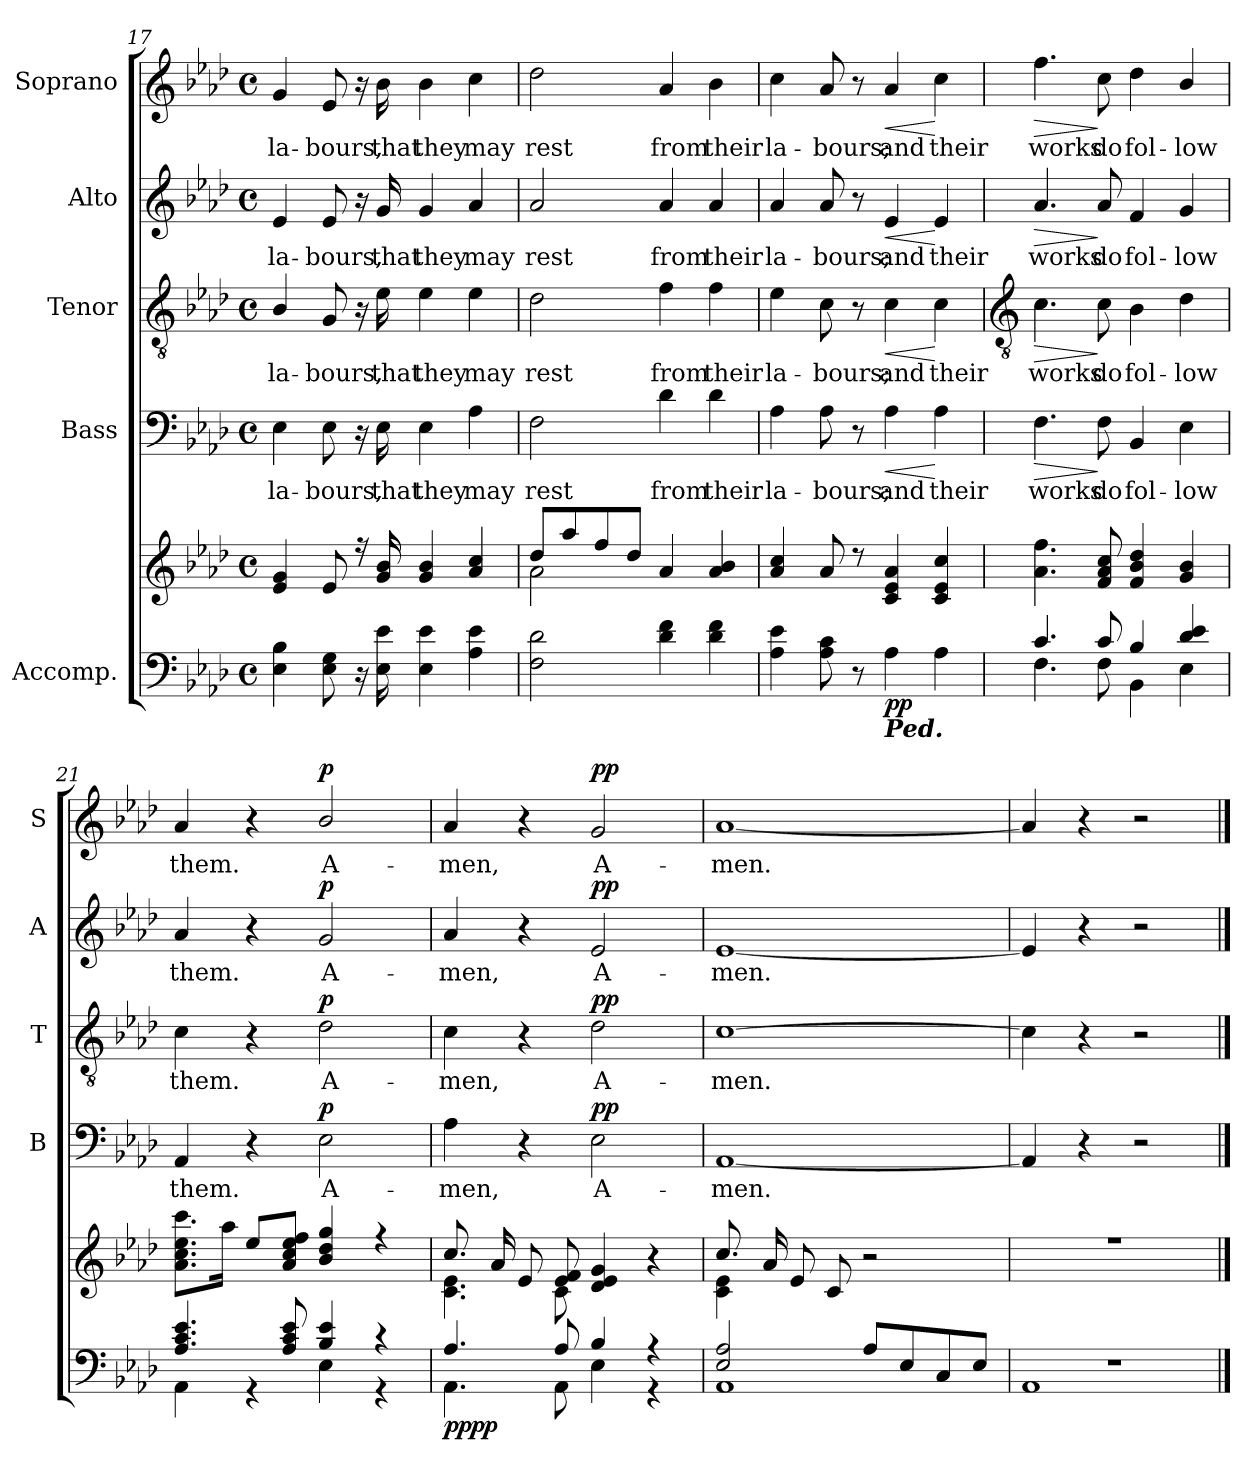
**kern	**kern	**dynam	**kern	**text	**dynam	**kern	**text	**dynam	**kern	**text	**dynam	**kern	**text	**dynam
*part5	*part5	*part5	*part4	*part4	*part4	*part3	*part3	*part3	*part2	*part2	*part2	*part1	*part1	*part1
*staff6	*staff5	*staff5/6	*staff4	*staff4	*staff4	*staff3	*staff3	*staff3	*staff2	*staff2	*staff2	*staff1	*staff1	*staff1
*I"Accomp.	*	*	*I"Bass	*	*	*I"Tenor	*	*	*I"Alto	*	*	*I"Soprano	*	*
*	*	*	*I'B	*	*	*I'T	*	*	*I'A	*	*	*I'S	*	*
*clefF4	*clefG2	*	*clefF4	*	*	*clefGv2	*	*	*clefG2	*	*	*clefG2	*	*
*k[b-e-a-d-]	*k[b-e-a-d-]	*	*k[b-e-a-d-]	*	*	*k[b-e-a-d-]	*	*	*k[b-e-a-d-]	*	*	*k[b-e-a-d-]	*	*
*A-:	*A-:	*	*A-:	*	*	*A-:	*	*	*A-:	*	*	*A-:	*	*
*M4/4	*M4/4	*	*M4/4	*	*	*M4/4	*	*	*M4/4	*	*	*M4/4	*	*
*met(c)	*met(c)	*	*met(c)	*	*	*met(c)	*	*	*met(c)	*	*	*met(c)	*	*
=17	=17	=17	=17	=17	=17	=17	=17	=17	=17	=17	=17	=17	=17	=17
*	*^	*	*	*	*	*	*	*	*	*	*	*	*	*
!	!	!	!	!	!LO:LY:b	!	!	!LO:LY:b	!	!	!LO:LY:b	!	!	!LO:LY:b	!
4E- 4B-	4e-/ 4g/	1ryy	.	4E-	la-	.	4B-/	la-	.	4e-	la-	.	4g	la-	.
!	!	!	!	!	!LO:LY:b	!	!	!LO:LY:b	!	!	!LO:LY:b	!	!	!LO:LY:b	!
8E- 8G	8e-/	.	.	8E-	-bours,	.	8G	-bours,	.	8e-	-bours,	.	8e-	-bours,	.
16r	16r	.	.	16r	.	.	16r	.	.	16r	.	.	16r	.	.
!	!	!	!	!	!LO:LY:b	!	!	!LO:LY:b	!	!	!LO:LY:b	!	!	!LO:LY:b	!
16E- 16e-	16g/ 16b-/	.	.	16E-	that	.	16e-	that	.	16g	that	.	16b-	that	.
!	!	!	!	!	!LO:LY:b	!	!	!LO:LY:b	!	!	!LO:LY:b	!	!	!LO:LY:b	!
4E- 4e-	4g/ 4b-/	.	.	4E-	they	.	4e-	they	.	4g	they	.	4b-	they	.
!	!	!	!	!	!LO:LY:b	!	!	!LO:LY:b	!	!	!LO:LY:b	!	!	!LO:LY:b	!
4A- 4e-	4a-/ 4cc/	.	.	4A-	may	.	4e-	may	.	4a-	may	.	4cc	may	.
=18	=18	=18	=18	=18	=18	=18	=18	=18	=18	=18	=18	=18	=18	=18	=18
!	!	!	!	!	!LO:LY:b	!	!	!LO:LY:b	!	!	!LO:LY:b	!	!	!LO:LY:b	!
2F 2d-	8dd-/L	2a-\	.	2F	rest	.	2d-	rest	.	2a-	rest	.	2dd-	rest	.
.	8aa-/	.	.	.	.	.	.	.	.	.	.	.	.	.	.
.	8ff/	.	.	.	.	.	.	.	.	.	.	.	.	.	.
.	8dd-/J	.	.	.	.	.	.	.	.	.	.	.	.	.	.
!	!	!	!	!	!LO:LY:b	!	!	!LO:LY:b	!	!	!LO:LY:b	!	!	!LO:LY:b	!
4d- 4f	4a-/	2ryy	.	4d-	from	.	4f	from	.	4a-	from	.	4a-	from	.
!	!	!	!	!	!LO:LY:b	!	!	!LO:LY:b	!	!	!LO:LY:b	!	!	!LO:LY:b	!
4d- 4f	4a-/ 4b-/	.	.	4d-	their	.	4f	their	.	4a-	their	.	4b-	their	.
=19	=19	=19	=19	=19	=19	=19	=19	=19	=19	=19	=19	=19	=19	=19	=19
!	!	!	!	!	!LO:LY:b	!	!	!LO:LY:b	!	!	!LO:LY:b	!	!	!LO:LY:b	!
4A- 4e-	4a-/ 4cc/	1ryy	.	4A-	la-	.	4e-	la-	.	4a-	la-	.	4cc	la-	.
!	!	!	!	!	!LO:LY:b	!	!	!LO:LY:b	!	!	!LO:LY:b	!	!	!LO:LY:b	!
8A- 8c	8a-/	.	.	8A-	-bours;	.	8c	-bours;	.	8a-	-bours;	.	8a-	-bours;	.
8r	8r	.	.	8r	.	.	8r	.	.	8r	.	.	8r	.	.
!LO:TX:b:Bi:t=Ped.	!	!	!	!	!	!	!	!	!	!	!	!	!	!	!
!	!	!	!LO:DY:b=2	!	!LO:LY:b	!LO:HP:b	!	!LO:LY:b	!LO:HP:b	!	!LO:LY:b	!LO:HP:b	!	!LO:LY:b	!LO:HP:b
!	!	!	!LO:DY:n=1:b	!	!	!	!	!	!	!	!	!	!	!	!
4A-	4c/ 4e-/ 4a-/	.	p p	4A-	and	<	4c	and	<	4e-	and	<	4a-	and	<
!	!	!	!	!	!LO:LY:b	!	!	!LO:LY:b	!	!	!LO:LY:b	!	!	!LO:LY:b	!
4A-	4c/ 4e-/ 4cc/	.	.	4A-	their	[	4c	their	[	4e-	their	[	4cc	their	[
!!LO:LB:g=z
=20	=20	=20	=20	=20	=20	=20	=20	=20	=20	=20	=20	=20	=20	=20	=20
*	*	*	*	*	*	*	*clefGv2	*	*	*	*	*	*	*	*
*^	*	*	*	*	*	*	*	*	*	*	*	*	*	*	*
!	!	!	!	!	!	!LO:LY:b	!LO:HP:b	!	!LO:LY:b	!LO:HP:b	!	!LO:LY:b	!LO:HP:b	!	!LO:LY:b	!LO:HP:b
4.c/	4.F\	4.a-\ 4.ff\	1ryy	.	4.F	works	>	4.c	works	>	4.a-	works	>	4.ff	works	>
!	!	!	!	!	!	!LO:LY:b	!	!	!LO:LY:b	!	!	!LO:LY:b	!	!	!LO:LY:b	!
8c/	8F\	8f 8a- 8cc	.	.	8F	do	]	8c	do	]	8a-	do	]	8cc	do	]
!	!	!	!	!	!	!LO:LY:b	!	!	!LO:LY:b	!	!	!LO:LY:b	!	!	!LO:LY:b	!
4B-/	4BB-\	4f 4b- 4dd-	.	.	4BB-	fol-	.	4B-	fol-	.	4f	fol-	.	4dd-	fol-	.
!	!	!	!	!	!	!LO:LY:b	!	!	!LO:LY:b	!	!	!LO:LY:b	!	!	!LO:LY:b	!
4d-/ 4e-/	4E-\	4g/ 4b-/	.	.	4E-	-low	.	4d-	-low	.	4g	-low	.	4b-/	-low	.
=21	=21	=21	=21	=21	=21	=21	=21	=21	=21	=21	=21	=21	=21	=21	=21	=21
!	!	!	!	!	!	!LO:LY:b	!	!	!LO:LY:b	!	!	!LO:LY:b	!	!	!LO:LY:b	!
4.A-/ 4.c/ 4.e-/	4AA-\	8.a-\ 8.cc\ 8.ee-\ 8.ccc\L	1ryy	.	4AA-	them.	.	4c	them.	.	4a-	them.	.	4a-	them.	.
.	.	16aa-J	.	.	.	.	.	.	.	.	.	.	.	.	.	.
.	4r	8ee-L	.	.	4r	.	.	4r	.	.	4r	.	.	4r	.	.
8A-/ 8c/ 8e-/	.	8a- 8cc 8ee- 8ffJ	.	.	.	.	.	.	.	.	.	.	.	.	.	.
!	!	!	!	!	!	!LO:LY:b	!LO:DY:b	!	!LO:LY:b	!LO:DY:b	!	!LO:LY:b	!LO:DY:b	!	!LO:LY:b	!LO:DY:b
4B-/ 4e-/	4E-\	4b- 4dd- 4gg	.	.	2E-	A-	p	2d-	A-	p	2g	A-	p	2b-/	A-	p
4r	4r	4r	.	.	.	.	.	.	.	.	.	.	.	.	.	.
=22	=22	=22	=22	=22	=22	=22	=22	=22	=22	=22	=22	=22	=22	=22	=22	=22
!	!	!	!	!LO:DY:b=2	!	!LO:LY:b	!	!	!LO:LY:b	!	!	!LO:LY:b	!	!	!LO:LY:b	!
!	!	!	!	!LO:DY:n=1:b	!	!	!	!	!	!	!	!	!	!	!	!
4.A-/	4.AA-\	8.ccL	4.c\ 4.e-\	pp pp	4A-	-men,	.	4c	-men,	.	4a-	-men,	.	4a-	-men,	.
.	.	16a-L	.	.	.	.	.	.	.	.	.	.	.	.	.	.
.	.	8e-	.	.	4r	.	.	4r	.	.	4r	.	.	4r	.	.
8A-/	8AA-\	8e- 8fJ	8c\	.	.	.	.	.	.	.	.	.	.	.	.	.
!	!	!	!	!	!	!LO:LY:b	!LO:DY:b	!	!LO:LY:b	!LO:DY:b	!	!LO:LY:b	!LO:DY:b	!	!LO:LY:b	!LO:DY:b
4B-/	4E-\	4d- 4e- 4g	2ryy	.	2E-	A-	pp	2d-	A-	pp	2e-	A-	pp	2g	A-	pp
4r	4r	4r	.	.	.	.	.	.	.	.	.	.	.	.	.	.
=23	=23	=23	=23	=23	=23	=23	=23	=23	=23	=23	=23	=23	=23	=23	=23	=23
!	!	!	!	!	!	!LO:LY:b	!	!	!LO:LY:b	!	!	!LO:LY:b	!	!	!LO:LY:b	!
2E-/ 2A-/	1AA-\	8.ccL	4c\ 4e-\	.	[1AA-	-men.	.	[1c	-men.	.	[1e-	-men.	.	[1a-	-men.	.
.	.	16a-L	.	.	.	.	.	.	.	.	.	.	.	.	.	.
.	.	8e-	2.ryy	.	.	.	.	.	.	.	.	.	.	.	.	.
.	.	8cJ	.	.	.	.	.	.	.	.	.	.	.	.	.	.
8A-/L	.	2r	.	.	.	.	.	.	.	.	.	.	.	.	.	.
8E-/	.	.	.	.	.	.	.	.	.	.	.	.	.	.	.	.
8C/	.	.	.	.	.	.	.	.	.	.	.	.	.	.	.	.
8E-/J	.	.	.	.	.	.	.	.	.	.	.	.	.	.	.	.
=24	=24	=24	=24	=24	=24	=24	=24	=24	=24	=24	=24	=24	=24	=24	=24	=24
1r	1AA-\	1r	1ryy	.	4AA-]	.	.	4c]	.	.	4e-]	.	.	4a-]	.	.
.	.	.	.	.	4r	.	.	4r	.	.	4r	.	.	4r	.	.
.	.	.	.	.	2r	.	.	2r	.	.	2r	.	.	2r	.	.
*v	*v	*	*	*	*	*	*	*	*	*	*	*	*	*	*	*
*	*v	*v	*	*	*	*	*	*	*	*	*	*	*	*	*
==	==	==	==	==	==	==	==	==	==	==	==	==	==	==
*-	*-	*-	*-	*-	*-	*-	*-	*-	*-	*-	*-	*-	*-	*-
